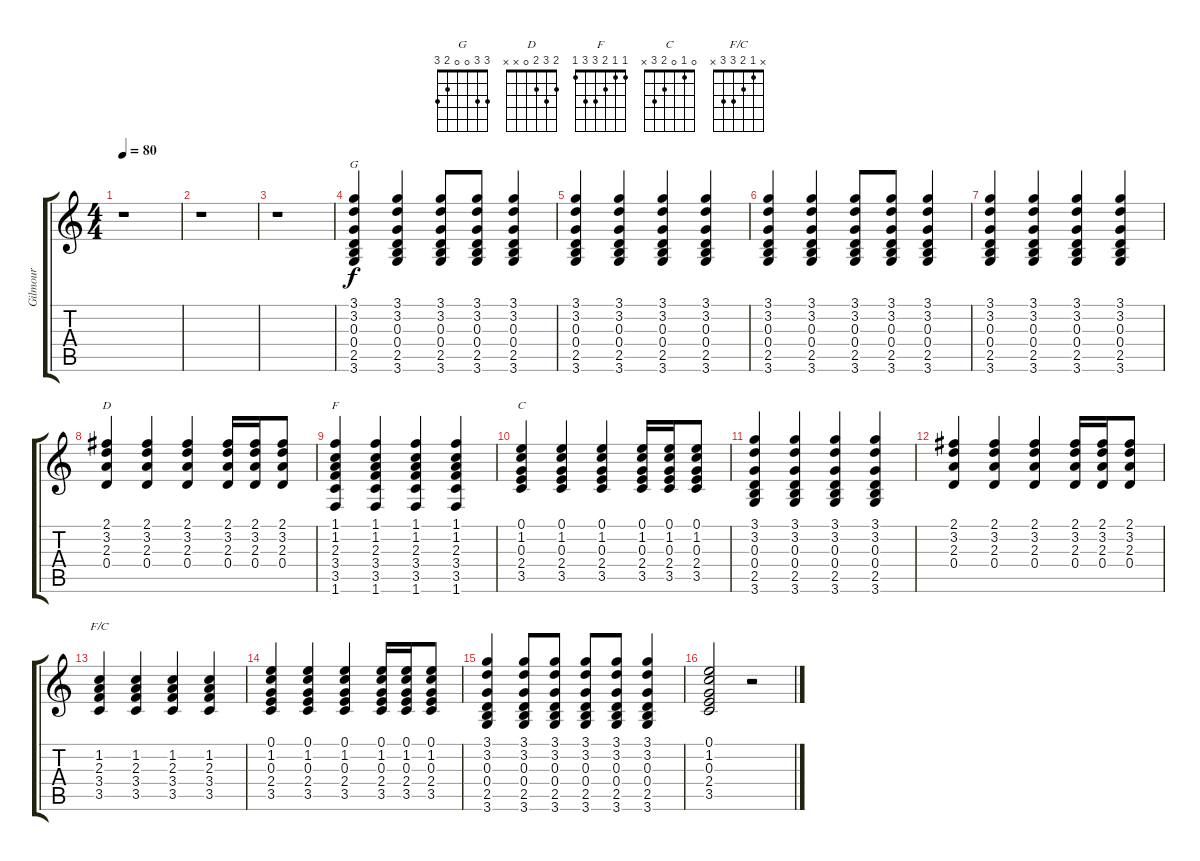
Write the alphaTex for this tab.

\track ("Gilmour" "Gilmour") {instrument acousticguitarsteel}
\staff {score tabs}
\tuning (E4 B3 G3 D3 A2 E2) {hide}
\chord ("G" 3 3 0 0 2 3)
\chord ("D" 2 3 2 0 x x)
\chord ("F" 1 1 2 3 3 1)
\chord ("C" 0 1 0 2 3 x)
\chord ("F/C" x 1 2 3 3 x)
\ts (4 4)
\tempo 80
\clef g2
\ks c
r.1{dy f instrument acousticguitarsteel} |
r.1 |
r.1 |
(3.1 3.2 0.3 0.4 2.5 3.6).4{ch "G"} (3.1 3.2 0.3 0.4 2.5 3.6).4 (3.1 3.2 0.3 0.4 2.5 3.6).8 (3.1 3.2 0.3 0.4 2.5 3.6).8 (3.1 3.2 0.3 0.4 2.5 3.6).4 |
(3.1 3.2 0.3 0.4 2.5 3.6).4 (3.1 3.2 0.3 0.4 2.5 3.6).4 (3.1 3.2 0.3 0.4 2.5 3.6).4 (3.1 3.2 0.3 0.4 2.5 3.6).4 |
(3.1 3.2 0.3 0.4 2.5 3.6).4 (3.1 3.2 0.3 0.4 2.5 3.6).4 (3.1 3.2 0.3 0.4 2.5 3.6).8 (3.1 3.2 0.3 0.4 2.5 3.6).8 (3.1 3.2 0.3 0.4 2.5 3.6).4 |
(3.1 3.2 0.3 0.4 2.5 3.6).4 (3.1 3.2 0.3 0.4 2.5 3.6).4 (3.1 3.2 0.3 0.4 2.5 3.6).4 (3.1 3.2 0.3 0.4 2.5 3.6).4 |
(2.1 3.2 2.3 0.4).4{ch "D"} (2.1 3.2 2.3 0.4).4 (2.1 3.2 2.3 0.4).4 (2.1 3.2 2.3 0.4).16 (2.1 3.2 2.3 0.4).16 (2.1 3.2 2.3 0.4).8 |
(1.1 1.2 2.3 3.4 3.5 1.6).4{ch "F"} (1.1 1.2 2.3 3.4 3.5 1.6).4 (1.1 1.2 2.3 3.4 3.5 1.6).4 (1.1 1.2 2.3 3.4 3.5 1.6).4 |
(0.1 1.2 0.3 2.4 3.5).4{ch "C"} (0.1 1.2 0.3 2.4 3.5).4 (0.1 1.2 0.3 2.4 3.5).4 (0.1 1.2 0.3 2.4 3.5).16 (0.1 1.2 0.3 2.4 3.5).16 (0.1 1.2 0.3 2.4 3.5).8 |
(3.1 3.2 0.3 0.4 2.5 3.6).4 (3.1 3.2 0.3 0.4 2.5 3.6).4 (3.1 3.2 0.3 0.4 2.5 3.6).4 (3.1 3.2 0.3 0.4 2.5 3.6).4 |
(2.1 3.2 2.3 0.4).4 (2.1 3.2 2.3 0.4).4 (2.1 3.2 2.3 0.4).4 (2.1 3.2 2.3 0.4).16 (2.1 3.2 2.3 0.4).16 (2.1 3.2 2.3 0.4).8 |
(1.2 2.3 3.4 3.5).4{ch "F/C"} (1.2 2.3 3.4 3.5).4 (1.2 2.3 3.4 3.5).4 (1.2 2.3 3.4 3.5).4 |
(0.1 1.2 0.3 2.4 3.5).4 (0.1 1.2 0.3 2.4 3.5).4 (0.1 1.2 0.3 2.4 3.5).4 (0.1 1.2 0.3 2.4 3.5).16 (0.1 1.2 0.3 2.4 3.5).16 (0.1 1.2 0.3 2.4 3.5).8 |
(3.1 3.2 0.3 0.4 2.5 3.6).4 (3.1 3.2 0.3 0.4 2.5 3.6).8 (3.1 3.2 0.3 0.4 2.5 3.6).8 (3.1 3.2 0.3 0.4 2.5 3.6).8 (3.1 3.2 0.3 0.4 2.5 3.6).8 (3.1 3.2 0.3 0.4 2.5 3.6).4 |
(0.1 1.2 0.3 2.4 3.5).2 r.2
